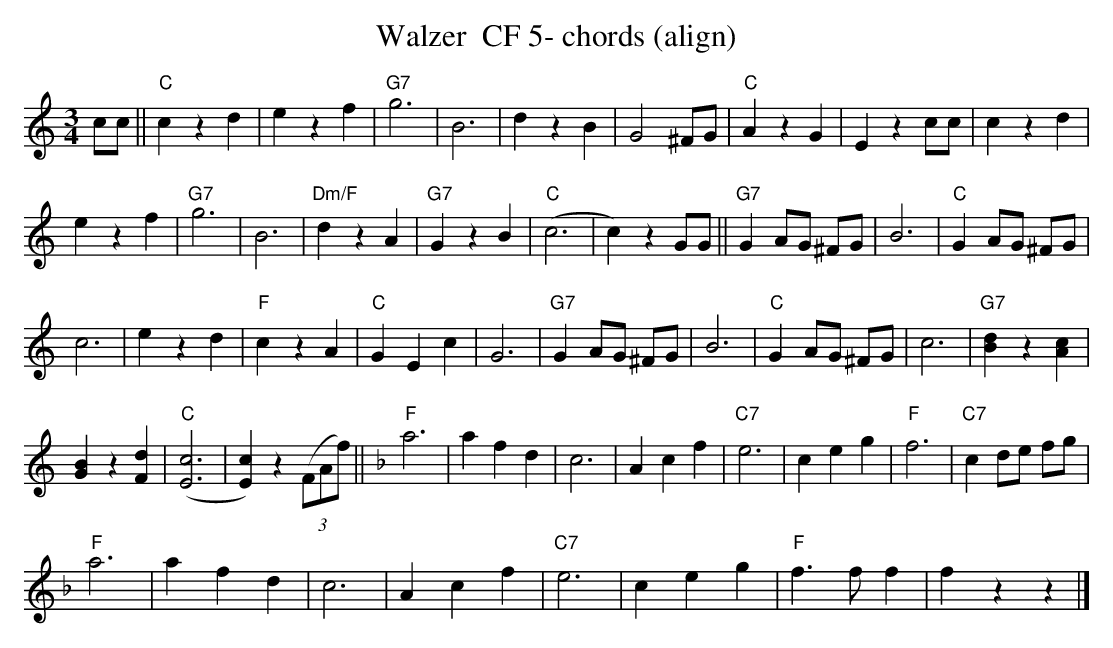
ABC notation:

X:1
T:Walzer  CF 5- chords (align)
M:3/4
L:1/4
K:Cmaj%%MIDI gchordon
c/2c/2 || "C"czd | ezf | "G7"g3 | B3 | dzB | G2^F/2G/2 | "C"AzG | \
Ezc/2c/2 | czd |
ezf | "G7"g3 | B3 | "Dm/F"dzA | "G7"GzB | "C"(c3 | \
c)zG/2G/2 || "G7"G A/2G/2 ^F/2G/2 | B3 | "C"G A/2G/2 ^F/2G/2 |
c3 | ezd | "F"czA | "C"GEc | \
G3 | "G7"G A/2G/2 ^F/2G/2 | B3 | "C"G A/2G/2 ^F/2G/2 | c3 | "G7"[Bd]z[Ac] |
[GB]z[Fd] | "C"([E3c3] | [Ec])z ((3F/2A/2f/2) || [K:Fmaj] \
"F"a3 | afd | c3 | Acf | "C7"e3 | ceg | "F"f3 | "C7"c d/2e/2 f/2g/2 |
"F"a3 | afd | c3 | Acf | "C7"e3 | ceg | "F"f>ff | fzz |]
